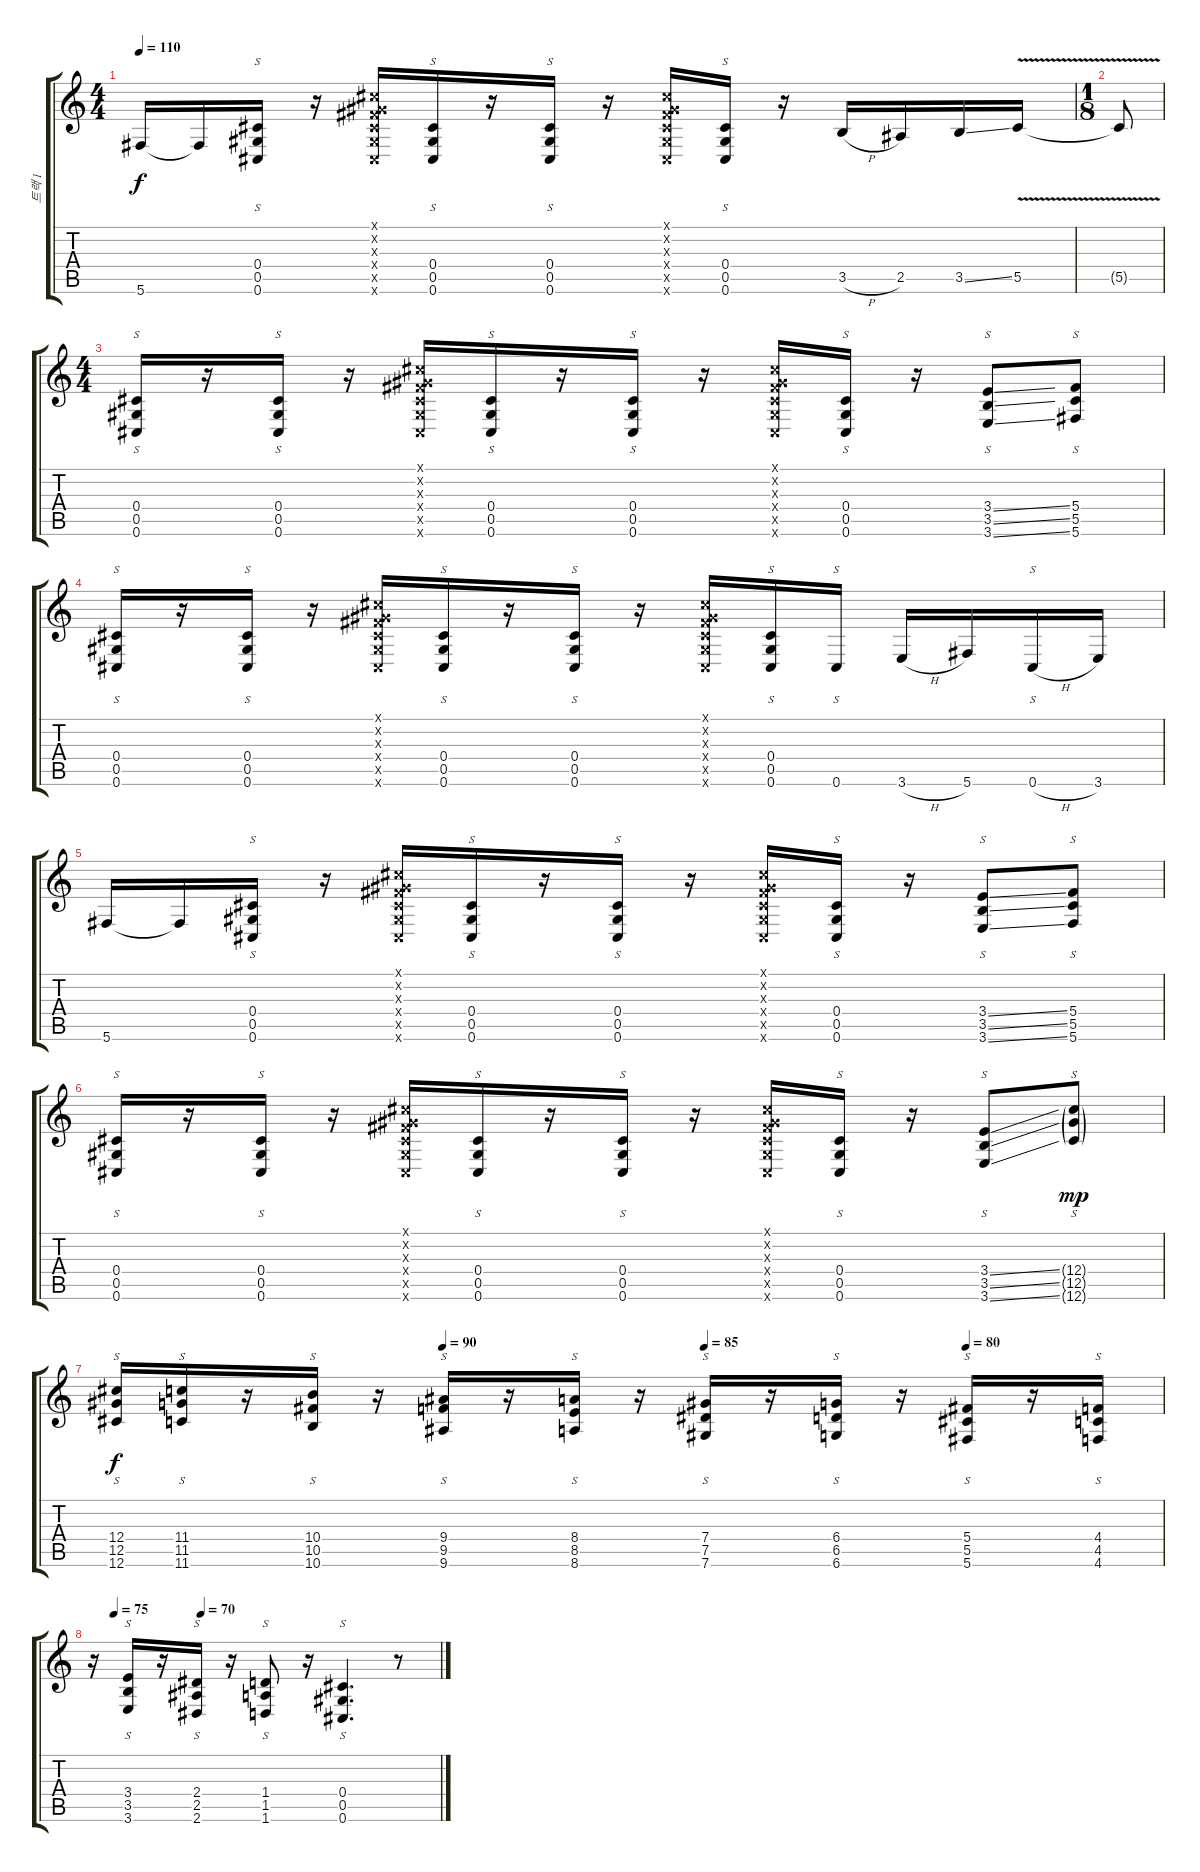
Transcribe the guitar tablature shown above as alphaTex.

\track ("트랙 1" "트랙 1") {instrument acousticguitarsteel}
\staff {score tabs}
\tuning (Db4 Ab3 Gb3 Db3 Ab2 Db2) {hide}
\ts (4 4)
\tempo 110
\clef g2
\ks c
5.6.16{dy f} 5.6{t}.16 (0.4 0.5 0.6).16{s} r.16 (0.1{x} 0.2{x} 0.3{x} 0.4{x} 0.5{x} 0.6{x}).16 (0.4 0.5 0.6).16{s} r.16 (0.4 0.5 0.6).16{s} r.16 (0.1{x} 0.2{x} 0.3{x} 0.4{x} 0.5{x} 0.6{x}).16 (0.4 0.5 0.6).16{s} r.16 3.5{h}.16 2.5.16 3.5{ss}.16 5.5{v}.16 |
\ts (1 8)
5.5{t}.8 |
\ts (4 4)
(0.4 0.5 0.6).16{s} r.16 (0.4 0.5 0.6).16{s} r.16 (0.1{x} 0.2{x} 0.3{x} 0.4{x} 0.5{x} 0.6{x}).16 (0.4 0.5 0.6).16{s} r.16 (0.4 0.5 0.6).16{s} r.16 (0.1{x} 0.2{x} 0.3{x} 0.4{x} 0.5{x} 0.6{x}).16 (0.4 0.5 0.6).16{s} r.16 (3.4{ss} 3.5{ss} 3.6{ss}).8{s} (5.4 5.5 5.6).8{s} |
(0.4 0.5 0.6).16{s} r.16 (0.4 0.5 0.6).16{s} r.16 (0.1{x} 0.2{x} 0.3{x} 0.4{x} 0.5{x} 0.6{x}).16 (0.4 0.5 0.6).16{s} r.16 (0.4 0.5 0.6).16{s} r.16 (0.1{x} 0.2{x} 0.3{x} 0.4{x} 0.5{x} 0.6{x}).16 (0.4 0.5 0.6).16{s} 0.6.16{s} 3.6{h}.16 5.6.16 0.6{h}.16{s} 3.6.16 |
5.6.16 5.6{t}.16 (0.4 0.5 0.6).16{s} r.16 (0.1{x} 0.2{x} 0.3{x} 0.4{x} 0.5{x} 0.6{x}).16 (0.4 0.5 0.6).16{s} r.16 (0.4 0.5 0.6).16{s} r.16 (0.1{x} 0.2{x} 0.3{x} 0.4{x} 0.5{x} 0.6{x}).16 (0.4 0.5 0.6).16{s} r.16 (3.4{ss} 3.5{ss} 3.6{ss}).8{s} (5.4 5.5 5.6).8{s} |
(0.4 0.5 0.6).16{s} r.16 (0.4 0.5 0.6).16{s} r.16 (0.1{x} 0.2{x} 0.3{x} 0.4{x} 0.5{x} 0.6{x}).16 (0.4 0.5 0.6).16{s} r.16 (0.4 0.5 0.6).16{s} r.16 (0.1{x} 0.2{x} 0.3{x} 0.4{x} 0.5{x} 0.6{x}).16 (0.4 0.5 0.6).16{s} r.16 (3.4{ss} 3.5{ss} 3.6{ss}).8{s} (12.4{g} 12.5{g} 12.6{g}).8{s dy mp} |
\tempo (90 0.3125)
\tempo (85 0.5625)
\tempo (80 0.8125)
(12.4 12.5 12.6).16{s dy f} (11.4 11.5 11.6).16{s} r.16 (10.4 10.5 10.6).16{s} r.16 (9.4 9.5 9.6).16{s} r.16 (8.4 8.5 8.6).16{s} r.16 (7.4 7.5 7.6).16{s} r.16 (6.4 6.5 6.6).16{s} r.16 (5.4 5.5 5.6).16{s} r.16 (4.4 4.5 4.6).16{s} |
\tempo (75 0.0625)
\tempo (70 0.3125)
r.16 (3.4 3.5 3.6).16{s} r.16 (2.4 2.5 2.6).16{s} r.16 (1.4 1.5 1.6).8{s} r.16 (0.4 0.5 0.6).4{s d} r.8
